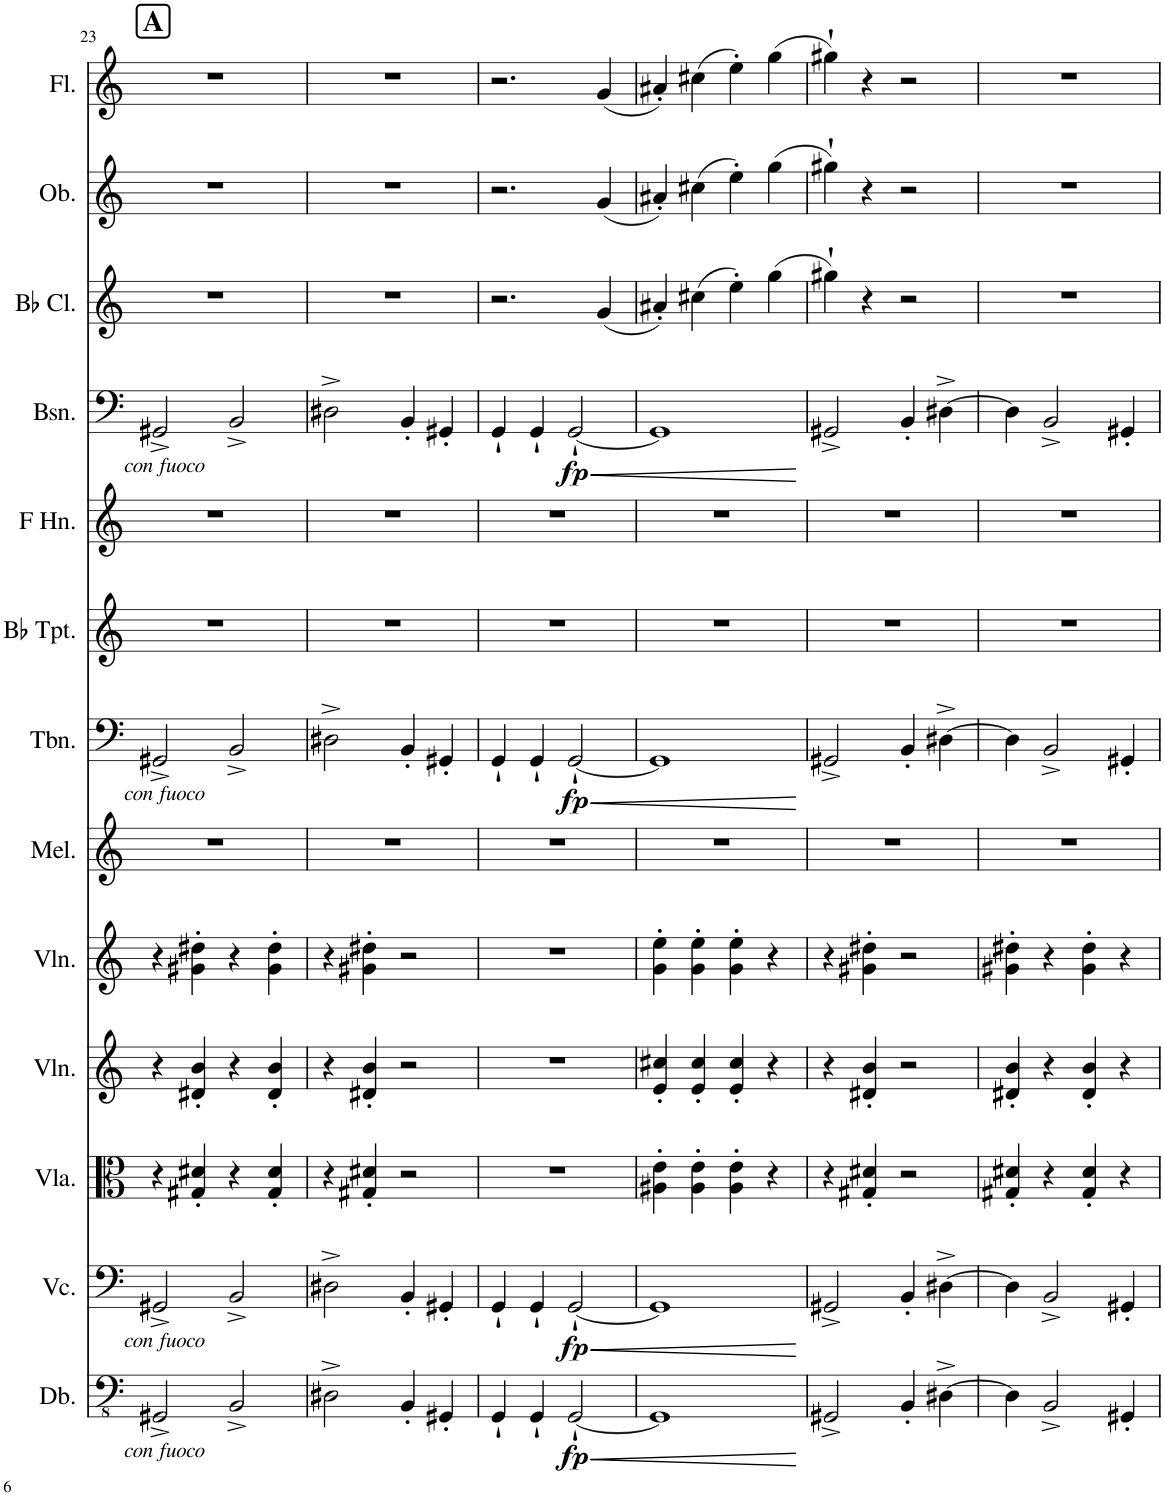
**kern	**dynam	**kern	**dynam	**kern	**kern	**kern	**kern	**kern	**dynam	**kern	**kern	**kern	**dynam	**kern	**kern	**kern
*part13	*part13	*part12	*part12	*part11	*part10	*part9	*part8	*part7	*part7	*part6	*part5	*part4	*part4	*part3	*part2	*part1
*staff13	*staff13	*staff12	*staff12	*staff11	*staff10	*staff9	*staff8	*staff7	*staff7	*staff6	*staff5	*staff4	*staff4	*staff3	*staff2	*staff1
*I"Double Bass	*	*I"Violoncello	*	*I"Viola	*I"Violin	*I"Violin	*I"Melodica	*I"Trombone	*	*I"Bb Trumpet	*I"Horn in F	*I"Bassoon	*	*I"Bb Clarinet	*I"Oboe	*I"Flute
*I'Db.	*	*I'Vc.	*	*I'Vla.	*I'Vln.	*I'Vln.	*I'Mel.	*I'Tbn.	*	*I'Bb Tpt.	*	*I'Bsn.	*	*I'Bb Cl.	*I'Ob.	*I'Fl.
!!LO:PB:g=z
*clefFv4	*	*clefF4	*	*clefC3	*clefG2	*clefG2	*clefG2	*clefF4	*	*clefG2	*clefG2	*clefF4	*	*clefG2	*clefG2	*clefG2
*ITrd7c12	*	*	*	*	*	*	*	*	*	*ITrd1c2	*ITrd4c7	*	*	*ITrd1c2	*	*
*k[]	*	*k[]	*	*k[]	*k[]	*k[]	*k[]	*k[]	*	*k[]	*k[]	*k[]	*	*k[]	*k[]	*k[]
*M2/2	*	*M2/2	*	*M2/2	*M2/2	*M2/2	*M2/2	*M2/2	*	*M2/2	*M2/2	*M2/2	*	*M2/2	*M2/2	*M2/2
*met(c|)	*	*met(c|)	*	*met(c|)	*met(c|)	*met(c|)	*met(c|)	*met(c|)	*	*met(c|)	*met(c|)	*met(c|)	*	*met(c|)	*met(c|)	*met(c|)
!!LO:REH:place=s1:a:B:cj:fs=14:t=A
=23	=23	=23	=23	=23	=23	=23	=23	=23	=23	=23	=23	=23	=23	=23	=23	=23
!	!	!	!	!	!	!	!	!	!	!	!	!LO:TX:b:i:t=con fuoco	!	!	!	!
!	!	!	!	!	!	!	!	!LO:TX:b:i:t=con fuoco	!	!	!	!	!	!	!	!
!	!	!LO:TX:b:i:t=con fuoco	!	!	!	!	!	!	!	!	!	!	!	!	!	!
!LO:TX:b:i:t=con fuoco	!	!	!	!	!	!	!	!	!	!	!	!	!	!	!	!
2GGG#X^/	.	2GG#X^/	.	4r	4r	4r	1r	2GG#X^/	.	1r	1r	2GG#X^/	.	1r	1r	1r
.	.	.	.	4G#X/' 4d#X/'	4d#X/' 4b/'	4g#X\' 4dd#X\'	.	.	.	.	.	.	.	.	.	.
2BBB^/	.	2BB^/	.	4r	4r	4r	.	2BB^/	.	.	.	2BB^/	.	.	.	.
.	.	.	.	4G#/' 4d#/'	4d#/' 4b/'	4g#\' 4dd#\'	.	.	.	.	.	.	.	.	.	.
=24	=24	=24	=24	=24	=24	=24	=24	=24	=24	=24	=24	=24	=24	=24	=24	=24
2DD#X^\	.	2D#X^\	.	4r	4r	4r	1r	2D#X^\	.	1r	1r	2D#X^\	.	1r	1r	1r
.	.	.	.	4G#X/' 4d#X/'	4d#X/' 4b/'	4g#X\' 4dd#X\'	.	.	.	.	.	.	.	.	.	.
4BBB'/	.	4BB'/	.	2r	2r	2r	.	4BB'/	.	.	.	4BB'/	.	.	.	.
4GGG#X'/	.	4GG#X'/	.	.	.	.	.	4GG#X'/	.	.	.	4GG#X'/	.	.	.	.
=25	=25	=25	=25	=25	=25	=25	=25	=25	=25	=25	=25	=25	=25	=25	=25	=25
4GGG`/	.	4GG`/	.	1r	1r	1r	1r	4GG`/	.	1r	1r	4GG`/	.	2.r	2.r	2.r
4GGG`/	.	4GG`/	.	.	.	.	.	4GG`/	.	.	.	4GG`/	.	.	.	.
!	!LO:HP:b	!	!LO:HP:b	!	!	!	!	!	!LO:HP:b	!	!	!	!LO:HP:b	!	!	!
!	!LO:DY:n=1:b	!	!LO:DY:n=1:b	!	!	!	!	!	!LO:DY:n=1:b	!	!	!	!LO:DY:n=1:b	!	!	!
[2GGG`/	< fp	[2GG`/	< fp	.	.	.	.	[2GG`/	< fp	.	.	[2GG`/	< fp	.	.	.
.	.	.	.	.	.	.	.	.	.	.	.	.	.	(4g/	(4g/	(4g/
=26	=26	=26	=26	=26	=26	=26	=26	=26	=26	=26	=26	=26	=26	=26	=26	=26
1GGG]	.	1GG]	.	4A#X\' 4e\'	4e/' 4cc#X/'	4g\' 4ee\'	1r	1GG]	.	1r	1r	1GG]	.	4a#X'/)	4a#X'/)	4a#X'/)
.	.	.	.	4A#\' 4e\'	4e/' 4cc#/'	4g\' 4ee\'	.	.	.	.	.	.	.	(4cc#X\	(4cc#X\	(4cc#X\
.	.	.	.	4A#\' 4e\'	4e/' 4cc#/'	4g\' 4ee\'	.	.	.	.	.	.	.	4ee'\)	4ee'\)	4ee'\)
.	.	.	.	4r	4r	4r	.	.	.	.	.	.	.	(4gg\	(4gg\	(4gg\
.	[	.	[	.	.	.	.	.	[	.	.	.	[	.	.	.
=27	=27	=27	=27	=27	=27	=27	=27	=27	=27	=27	=27	=27	=27	=27	=27	=27
2GGG#X^/	.	2GG#X^/	.	4r	4r	4r	1r	2GG#X^/	.	1r	1r	2GG#X^/	.	4gg#X`\)	4gg#X`\)	4gg#X`\)
.	.	.	.	4G#X/' 4d#X/'	4d#X/' 4b/'	4g#X\' 4dd#X\'	.	.	.	.	.	.	.	4r	4r	4r
4BBB'/	.	4BB'/	.	2r	2r	2r	.	4BB'/	.	.	.	4BB'/	.	2r	2r	2r
[4DD#X^\	.	[4D#X^\	.	.	.	.	.	[4D#X^\	.	.	.	[4D#X^\	.	.	.	.
=28	=28	=28	=28	=28	=28	=28	=28	=28	=28	=28	=28	=28	=28	=28	=28	=28
4DD#\]	.	4D#\]	.	4G#X/' 4d#X/'	4d#X/' 4b/'	4g#X\' 4dd#X\'	1r	4D#\]	.	1r	1r	4D#\]	.	1r	1r	1r
2BBB^/	.	2BB^/	.	4r	4r	4r	.	2BB^/	.	.	.	2BB^/	.	.	.	.
.	.	.	.	4G#/' 4d#/'	4d#/' 4b/'	4g#\' 4dd#\'	.	.	.	.	.	.	.	.	.	.
4GGG#X'/	.	4GG#X'/	.	4r	4r	4r	.	4GG#X'/	.	.	.	4GG#X'/	.	.	.	.
=	=	=	=	=	=	=	=	=	=	=	=	=	=	=	=	=
*-	*-	*-	*-	*-	*-	*-	*-	*-	*-	*-	*-	*-	*-	*-	*-	*-
